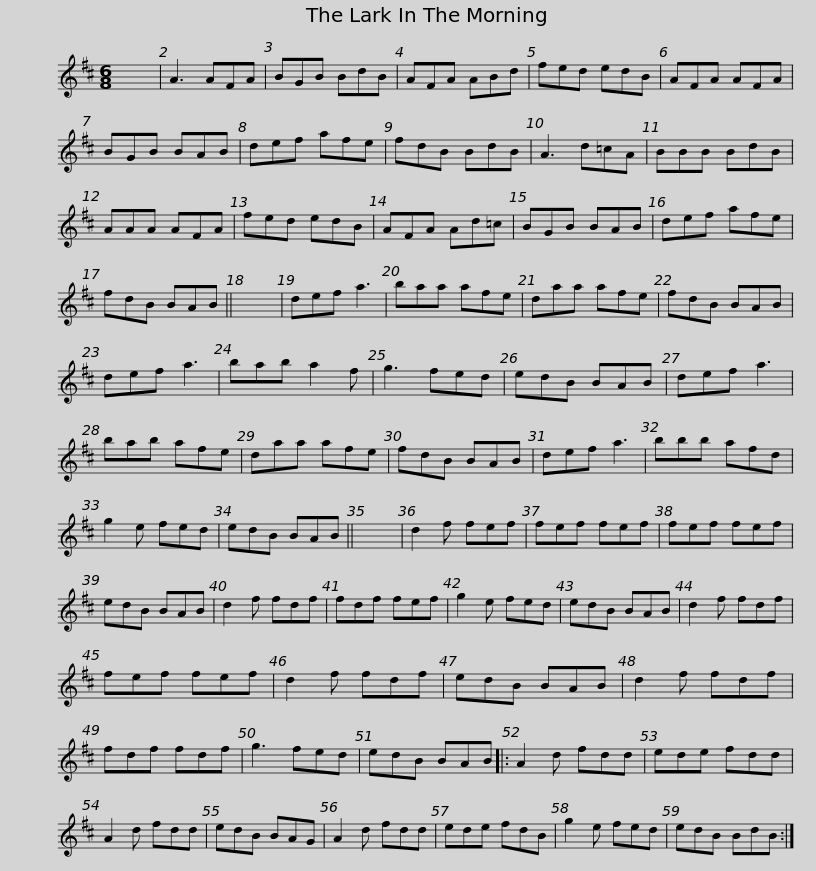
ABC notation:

X:1
L:1/8
M:6/8
I:linebreak $
K:D
V:1 treble
V:1
 x6 | A3 AFA | BGB BdB | AFA ABd | fed edB | %5
 AFA AFA | BGB BAB | def afe |$ fdB BdB | A3 d=cA | %10
 BBB BdB | AAA AFA | fed edB | AFA Ad=c | BGB BAB |$ %15
 def afe | fdB BAB || x6 | def a3 | baa afe | %20
 daa afe | fdB BAB | def a3 |$ bab a2 f | g3 fed | %25
 edB BAB | def a3 | bab afe | daa afe | fdB BAB |$ %30
 def a3 | bbb afd | g2 e fed | edB BAB || x6 | %35
 d2 f fef | fef fef | fef fef |$ edB BAB | d2 f fdf | %40
 fdf fef | g2 e fed | edB BAB | d2 f fdf | fef fef | %45
 d2 f fdf |$ edB BAB | d2 f fdf | fdf fdf | g3 fed | %50
 edB BAB |: A2 d fdd | ede fdd | A2 d fdd |$ edB BAG | %55
 A2 d fdd | ede fdB | g2 e fed | edB BdB :| %59
